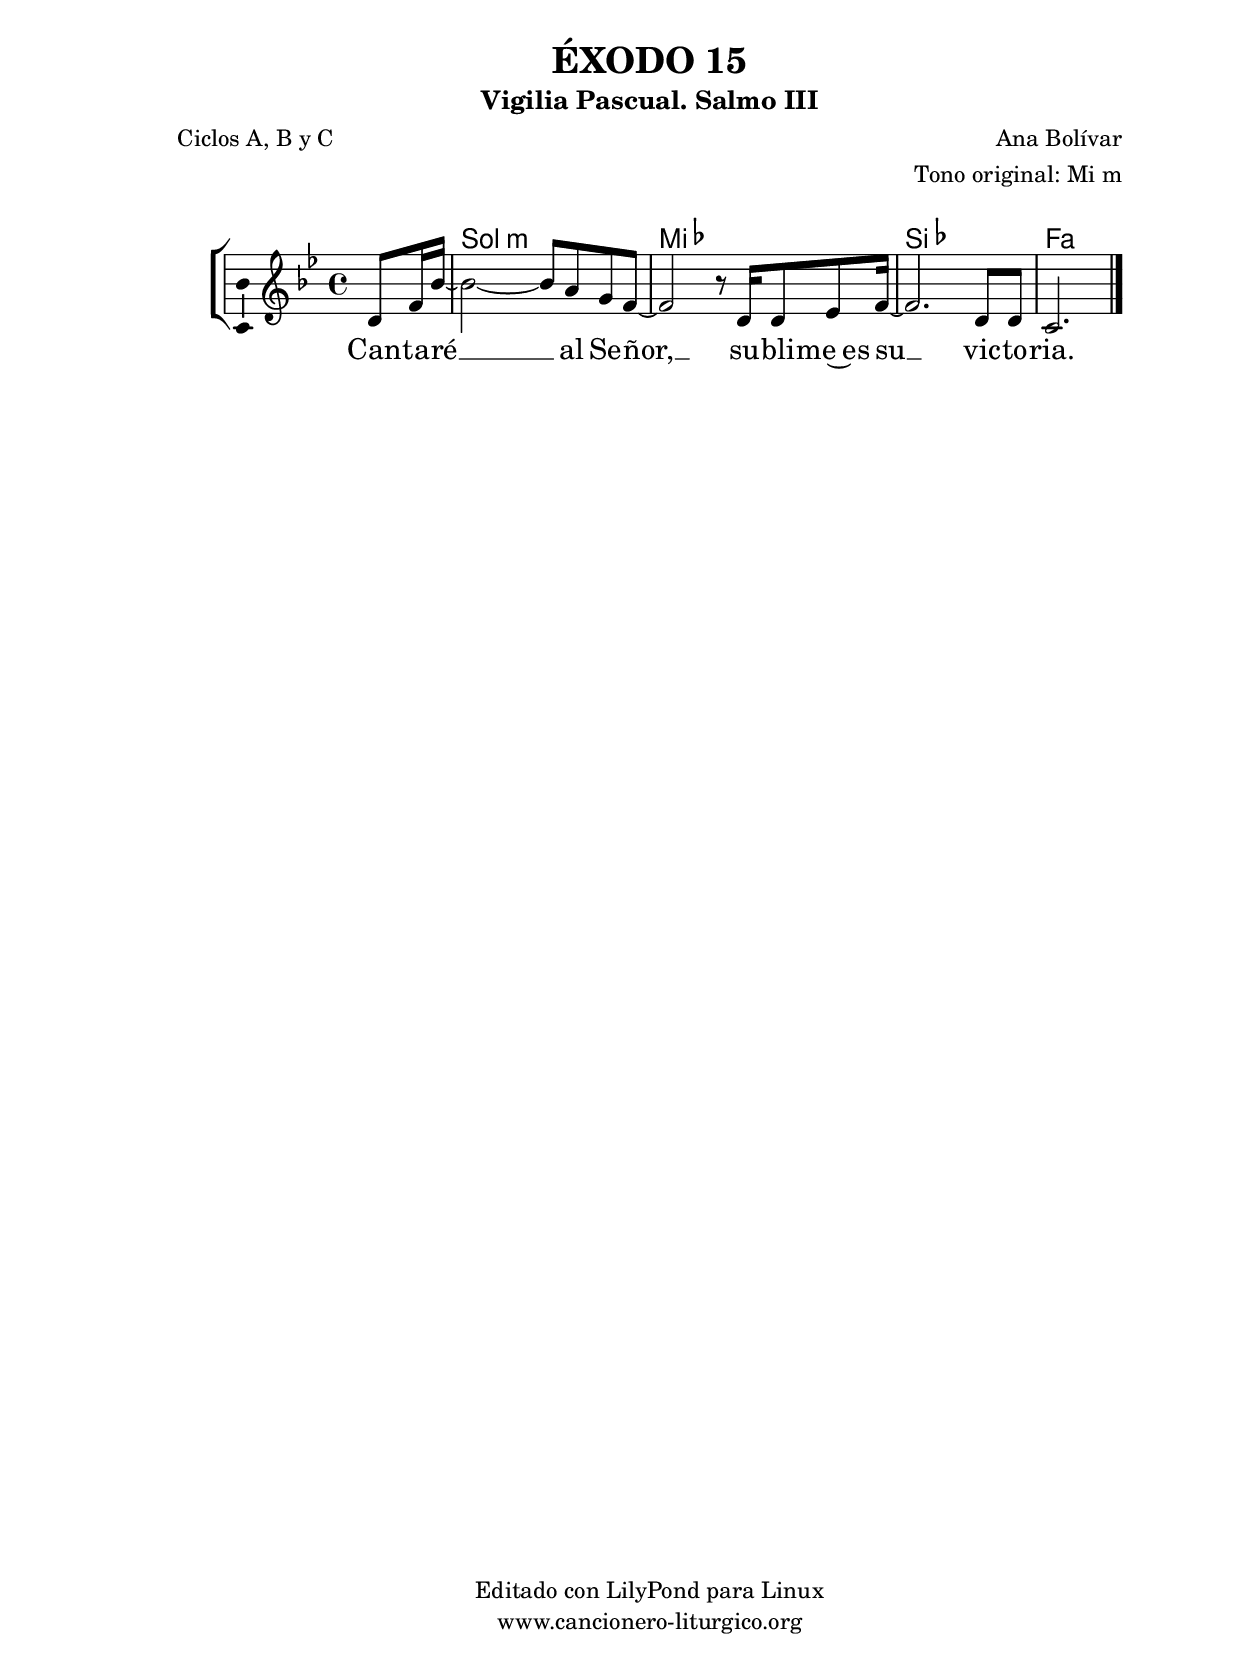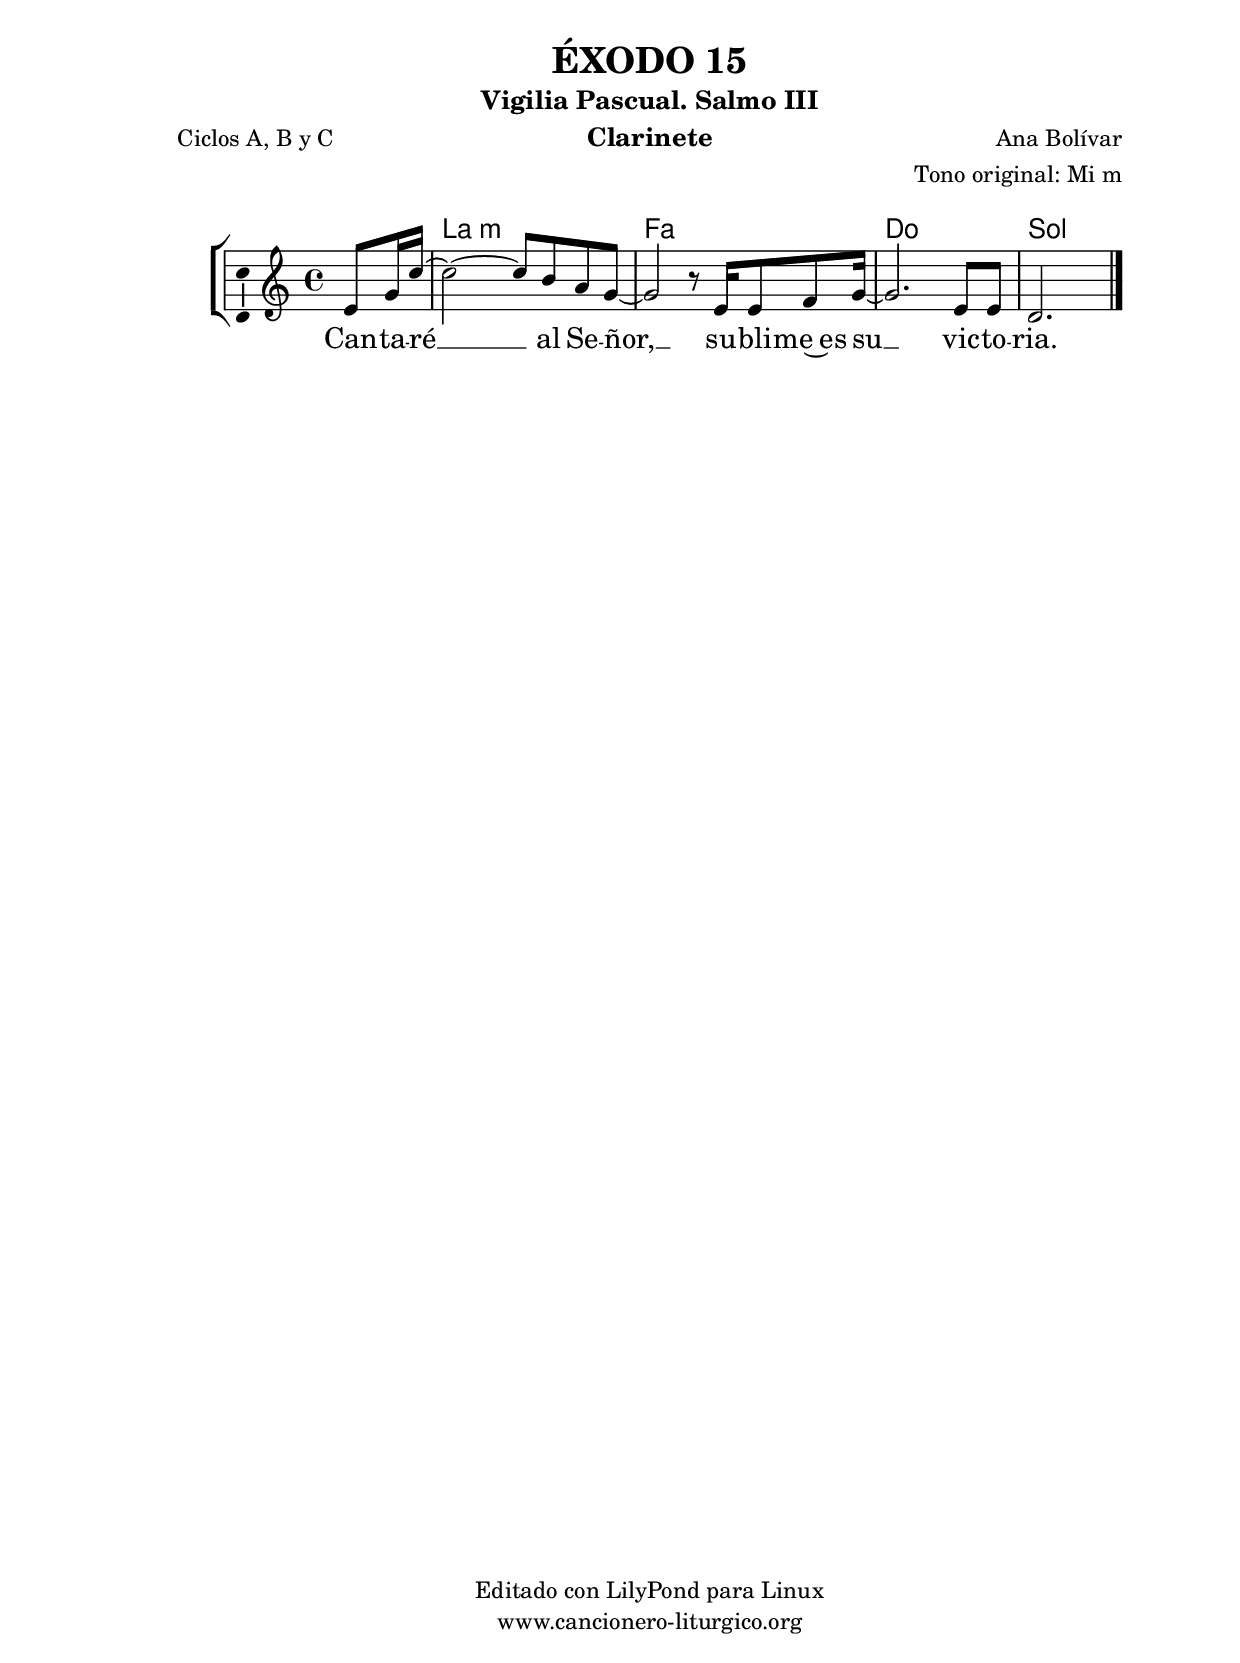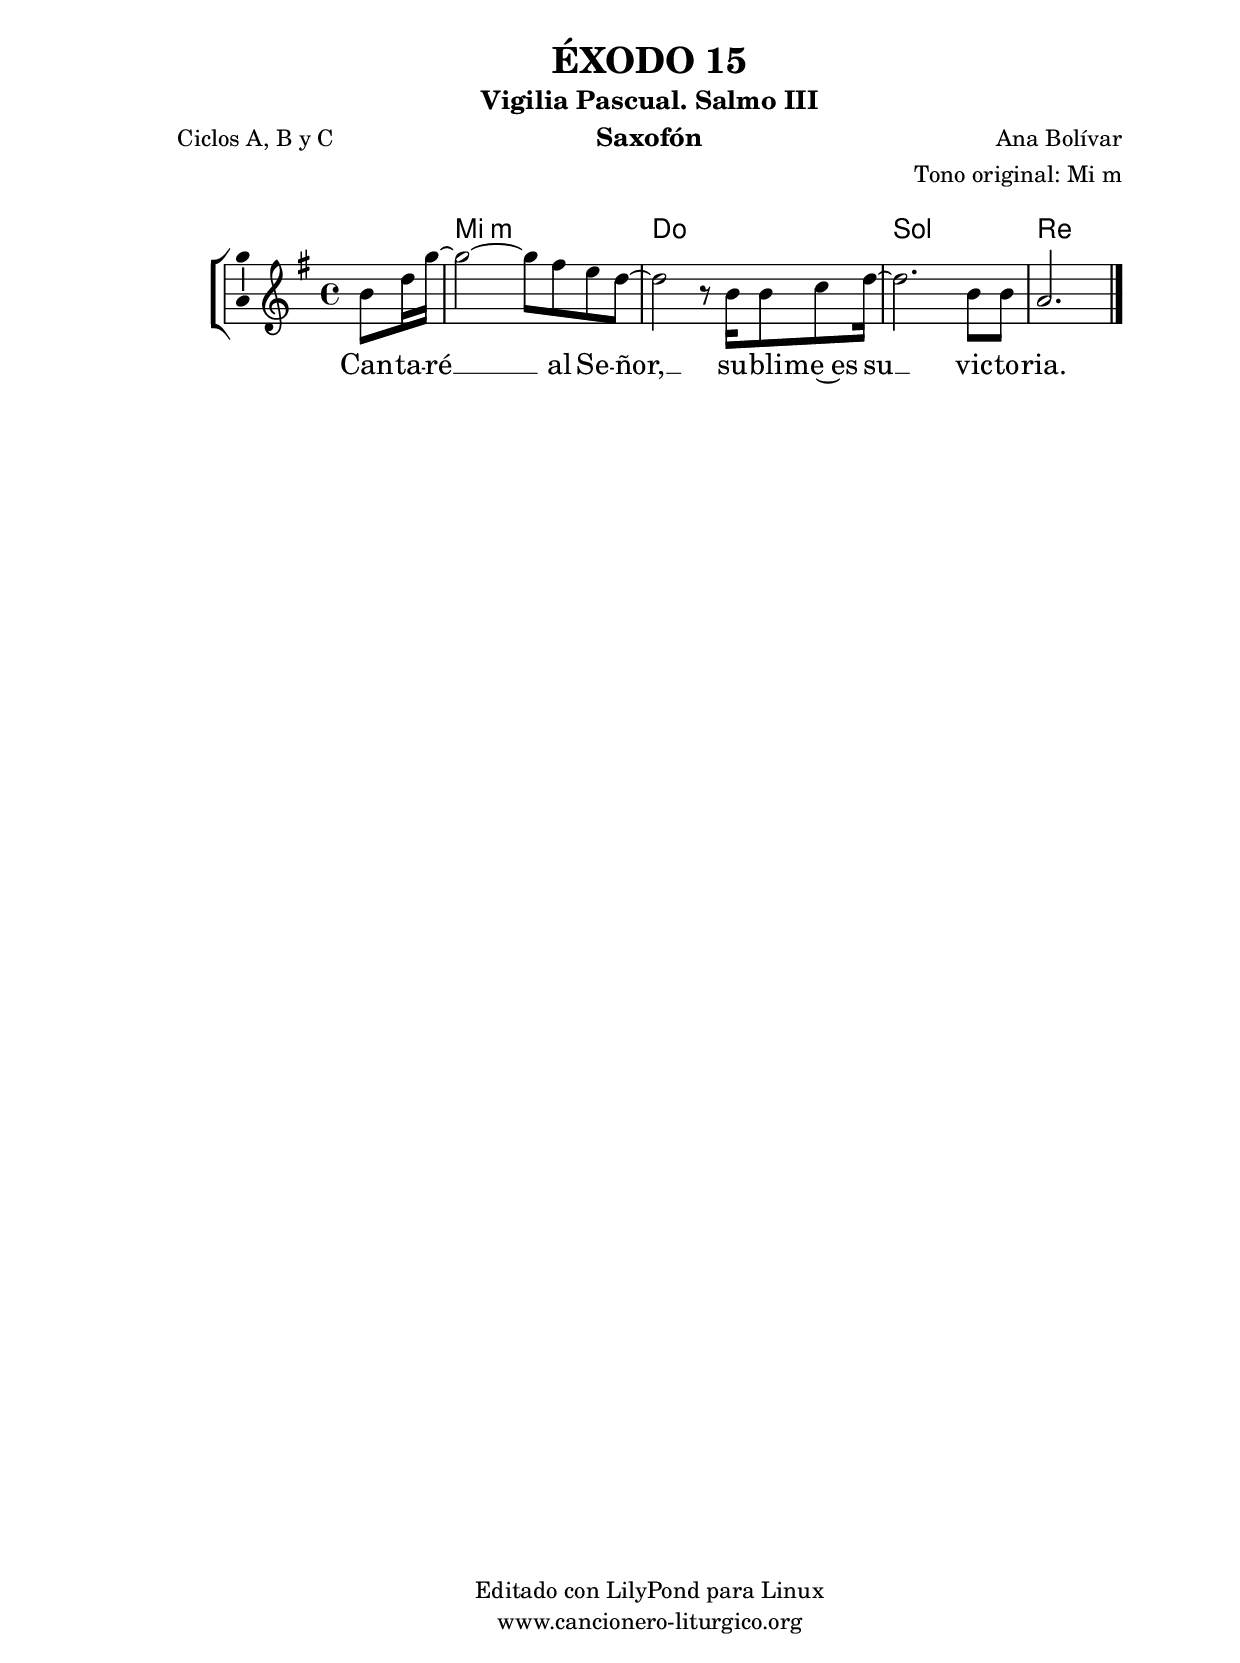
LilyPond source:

%
%para convertir .midi en .wav:
%timidity filename.midi -Ow -o finename.wav
%
%
%Para convertir de .wav a .mp3:
%lame -h -m j filename.wav
%
%
%para escuchar el midi:
%timidity nombrefichero.midi
%


%versión de lilypond para la que se ha escrito esta partitura:
\version "2.16.0"

	%Tamaño papel
	#(set-default-paper-size "a4")
	%Tamaño partitura
	#(set-global-staff-size 20)
	%No responde al pulsar sobre una nota
	#(ly:set-option 'point-and-click #f)

%parámetros del encabezamiento:
\header {
	title = "ÉXODO 15"
	subtitle = "Vigilia Pascual. Salmo III"
	composer = "Ana Bolívar"
%https://www.youtube.com/watch?v=iZCG9re6osM
	poet = "Ciclos A, B y C"
	meter = ""
	arranger = "Tono original: Mi m"
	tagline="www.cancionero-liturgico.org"
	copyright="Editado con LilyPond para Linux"
	tiempo = "Pascua"
	usos = "Salmo"
	letra = "Cantaré al Señor, sublime es su victoria."
	}

%parámetros asociados al papel:
\paper  {
	oddHeaderMarkup = \markup {\fill-line { \on-the-fly #not-first-page \fromproperty #'header:title \on-the-fly #not-first-page \fromproperty #'header:composer }}
	evenHeaderMarkup = \markup {\fill-line { \fromproperty #'header:composer \fromproperty #'header:title }}
	#(set-paper-size "a4")
	print-page-number = ##f
	first-page-number = 1
	print-first-page-number = ##f
%	head-separation = 3.0 \cm
	top-margin = 2.0 \cm
	bottom-margin = 0.5\cm
%%%	bottom-margin = -1.0\cm
	left-margin = 3.0 \cm
	line-width = 16.0 \cm 
	indent = 8\mm
	interscoreline = 2.\mm
	between-system-space = 15\mm
%	para que las partituras no llenen la hoja:
	ragged-bottom = ##t
%	idem para la última hoja:
	ragged-last-bottom = ##f
%	para que las partituras llenen el ancho del papel:
	ragged-last = ##f
	after-title-space = 2.5 \cm
%page-count=1
%system-count=2

	%Flexible Vertical Spacing
%	markup-markup-spacing =
%	#'((basic-distance . 15) (minimum-distance . 15) (padding . 3))
	markup-system-spacing =
	#'((basic-distance . 15) (minimum-distance . 15) (padding . 3))
	system-system-spacing =
	#'((basic-distance . 15) (minimum-distance . 15) (padding . 3))
	score-system-spacing =
	#'((basic-distance . 15) (minimum-distance . 15) (padding . 5))
%	top-system-spacing = % header
%	#'((basic-distance . 8) (minimum-distance . 0) (padding . 3))
%	top-markup-spacing =
%	#'((basic-distance . 20) (minimum-distance . 20) (padding . 3))
	last-bottom-spacing = % footer
	#'((basic-distance . 5) (minimum-distance . 5) (padding . 3))
%	score-markup-spacing =
%	#'((basic-distance . 16) (minimum-distance . 13) (padding . 3))

	}


%parámetros que afectan a toda la partitura:
global =  {
	%clave de sol (G):
	\clef G
	%armadura:
	\transpose e g
	\key e \minor
	\tempo 4=71
	\set Score.tempoHideNote = ##t
	}


acordes = {
	\italianChords
	\chordmode {
	\transpose e g
{

s4
e2:m e:m c c g g d2 d4 %s4

	}
	}
}

melodia = 
	\transpose e g
{
	\relative c'{
	\time 4/4

\partial4
b8 d16 g~
g2~g8 fis e d~
d2 r8 b16 b8 c d16~
d2. b8 b
a2. %s4

	\bar "|."
	}
	}


texto = \lyricmode {
Can -- ta -- ré __ al Se -- ñor, __
su -- bli -- me~es su __ vic -- to -- ria.
	}


acordesStaff = \context ChordNames = acordesStaff <<
	\set chordChanges = ##t
	\acordes
	>>


vozStaff = \context Voice = vozStaff
\with {\consists "Ambitus_engraver"}
<<
%	\set Staff.instrumentName = ""
%	\set Staff.shortInstrumentName = ""
%	\set Staff.midiInstrument = #"clarinet"
%	\set Staff.midiInstrument = #"cello"
%	\set Staff.midiInstrument = #"flute"
	\set Staff.midiInstrument = #"electric guitar (jazz)"
%	\set Staff.midiInstrument = #"english horn"
%	\set Staff.midiInstrument = #"violin"
%	\set Staff.midiInstrument = #"glockenspiel"
	\set Staff.midiMinimumVolume = #0.7
	\set Staff.midiMaximumVolume = #0.9
	\global
	\melodia
	>>


textoStaff = \context Lyrics = textoStaff <<
	\lyricsto vozStaff \texto
	>>

\book {
	\score {
		\context ChoirStaff {
			\override StaffGroup.SystemStartBracket #'collapse-height = #1
			\override Score.SystemStartBar #'collapse-height = #1
			<<
			\acordesStaff
			\vozStaff
			\textoStaff
			>>
			}
		\layout {
	    		\context {
				\Lyrics
				\override LyricText #'font-size = #2
				}
	   		 \context {
				\Score
				%fontSize = #3
				\override StaffSymbol #'staff-space = #(magstep +3)
				%\override Beam #'thickness = #0.55
				%\override SpacingSpanner #'spacing-increment = #1.0
				%\override Slur #'height-limit = #1.5
				}
			}
		}
	\score {
		\unfoldRepeats
		\context ChoirStaff {
			<<
			\acordesStaff
			\vozStaff
			>>
			}
		\midi {
	  		\context {
	  			\Score
				tempoWholesPerMinute = #(ly:make-moment 70 4)
				}
			}
		}
	}

%Partitura para clarinete
#(define output-suffix "C")
\book {
	\header{
		instrument = "Clarinete"
		}
	\score {
		\context ChoirStaff {
			\override StaffGroup.SystemStartBracket #'collapse-height = #1
			\override Score.SystemStartBar #'collapse-height = #1
\transpose c d
			<<
			\acordesStaff
			\vozStaff
			\textoStaff
			>>
			}
		\layout {
	    		\context {
				\Lyrics
				\override LyricText #'font-size = #2
				}
	   		 \context {
				\Score
				%fontSize = #3
				\override StaffSymbol #'staff-space = #(magstep +3)
				%\override Beam #'thickness = #0.55
				%\override SpacingSpanner #'spacing-increment = #1.0
				%\override Slur #'height-limit = #1.5
				}
			}
		}
	}

%Partitura para saxofón
#(define output-suffix "S")
\book {
	\header{
		instrument = "Saxofón"
		}
	\score {
		\context ChoirStaff {
			\override StaffGroup.SystemStartBracket #'collapse-height = #1
			\override Score.SystemStartBar #'collapse-height = #1
\transpose c a
			<<
			\acordesStaff
			\vozStaff
			\textoStaff
			>>
			}
		\layout {
	    		\context {
				\Lyrics
				\override LyricText #'font-size = #2
				}
	   		 \context {
				\Score
				%fontSize = #3
				\override StaffSymbol #'staff-space = #(magstep +3)
				%\override Beam #'thickness = #0.55
				%\override SpacingSpanner #'spacing-increment = #1.0
				%\override Slur #'height-limit = #1.5
				}
			}
		}
	}

